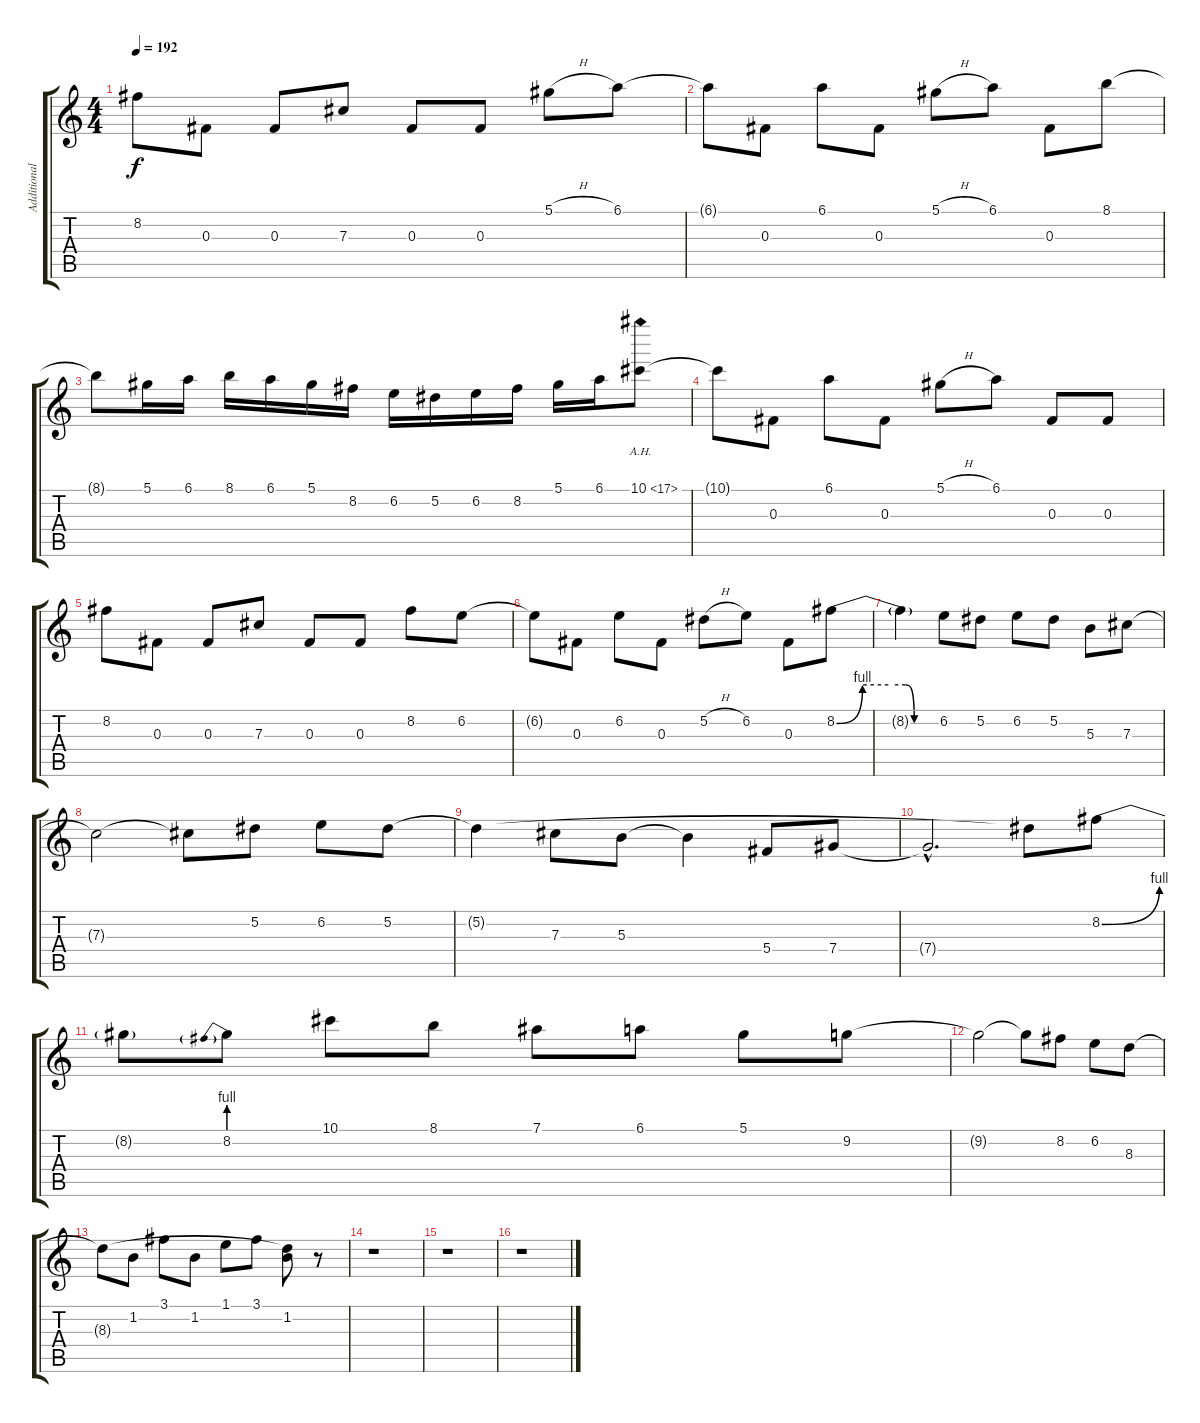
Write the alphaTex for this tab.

\track ("Additional Guitar" "Additional") {instrument distortionguitar}
\staff {score tabs}
\tuning (Eb4 Bb3 Gb3 Db3 Ab2 Eb2) {hide}
\ts (4 4)
\tempo 192
\clef g2
\ks c
8.2.8{dy f} 0.3.8 0.3.8 7.3.8 0.3.8 0.3.8 5.1{h}.8 6.1.8 |
6.1{t}.8 0.3.8 6.1.8 0.3.8 5.1{h}.8 6.1.8 0.3.8 8.1.8 |
8.1{t}.8 5.1.16 6.1.16 8.1.16 6.1.16 5.1.16 8.2.16 6.2.16 5.2.16 6.2.16 8.2.16 5.1.16 6.1.16 10.1{ah 7}.8 |
10.1{t}.8 0.3.8 6.1.8 0.3.8 5.1{h}.8 6.1.8 0.3.8 0.3.8 |
8.2.8 0.3.8 0.3.8 7.3.8 0.3.8 0.3.8 8.2.8 6.2.8 |
6.2{t}.8 0.3.8 6.2.8 0.3.8 5.2{h}.8 6.2.8 0.3.8 8.2{be (custom 0 0 15 4 30 4 40 4 45 0 60 0)}.8 |
8.2{t}.4 6.2.8 5.2.8 6.2.8 5.2.8 5.3.8 7.3.8 |
7.3{t}.2 7.3{t}.8 5.2.8 6.2.8 5.2.8 |
5.2{t}.4 7.3.8 5.3.8 5.3{t}.4 5.4.8 7.4.8 |
7.4{hac t}.2{d} 5.2{t}.8 8.2{be (bend 0 0 60 4)}.8 |
8.2{t}.8 8.2{be (prebend 0 4 60 4)}.8 10.1.8 8.1.8 7.1.8 6.1.8 5.1.8 9.2.8 |
9.2{t}.2 9.2{t}.8 8.2.8 6.2.8 8.3.8 |
8.3{t}.8 1.2.8 3.1.8 1.2.8 1.1.8 3.1.8 (1.2 8.3{t}).8 r.8 |
r.1 |
r.1 |
r.1
